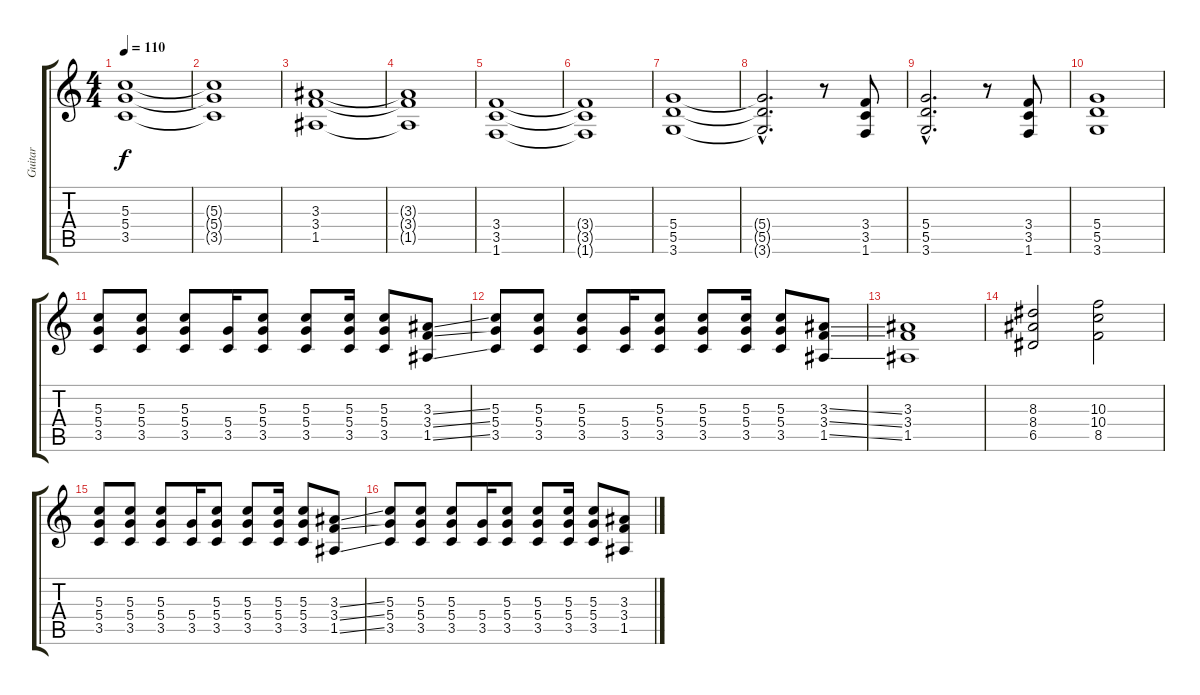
\track ("Guitar" "Guitar") {instrument overdrivenguitar}
\staff {score tabs}
\tuning (E4 B3 G3 D3 A2 E2) {hide}
\ts (4 4)
\tempo 110
\clef g2
\ks c
(5.3 5.4 3.5).1{dy f} |
(5.3{t} 5.4{t} 3.5{t}).1 |
(3.3 3.4 1.5).1 |
(3.3{t} 3.4{t} 1.5{t}).1 |
(3.4 3.5 1.6).1 |
(3.4{t} 3.5{t} 1.6{t}).1 |
(5.4 5.5 3.6).1 |
(5.4{hac t} 5.5{hac t} 3.6{hac t}).2{d} r.8 (3.4 3.5 1.6).8 |
(5.4{hac} 5.5{hac} 3.6{hac}).2{d} r.8 (3.4 3.5 1.6).8 |
(5.4 5.5 3.6).1 |
(5.3 5.4 3.5).8 (5.3 5.4 3.5).8 (5.3 5.4 3.5).8 (5.4 3.5).16 (5.3 5.4 3.5).8 (5.3 5.4 3.5).8 (5.3 5.4 3.5).16 (5.3 5.4 3.5).8 (3.3{ss} 3.4{ss} 1.5{ss}).8 |
(5.3 5.4 3.5).8 (5.3 5.4 3.5).8 (5.3 5.4 3.5).8 (5.4 3.5).16 (5.3 5.4 3.5).8 (5.3 5.4 3.5).8 (5.3 5.4 3.5).16 (5.3 5.4 3.5).8 (3.3{ss} 3.4{ss} 1.5{ss}).8 |
(3.3 3.4 1.5).1 |
(8.3 8.4 6.5).2 (10.3 10.4 8.5).2 |
(5.3 5.4 3.5).8 (5.3 5.4 3.5).8 (5.3 5.4 3.5).8 (5.4 3.5).16 (5.3 5.4 3.5).8 (5.3 5.4 3.5).8 (5.3 5.4 3.5).16 (5.3 5.4 3.5).8 (3.3{ss} 3.4{ss} 1.5{ss}).8 |
(5.3 5.4 3.5).8 (5.3 5.4 3.5).8 (5.3 5.4 3.5).8 (5.4 3.5).16 (5.3 5.4 3.5).8 (5.3 5.4 3.5).8 (5.3 5.4 3.5).16 (5.3 5.4 3.5).8 (3.3{ss} 3.4{ss} 1.5{ss}).8
